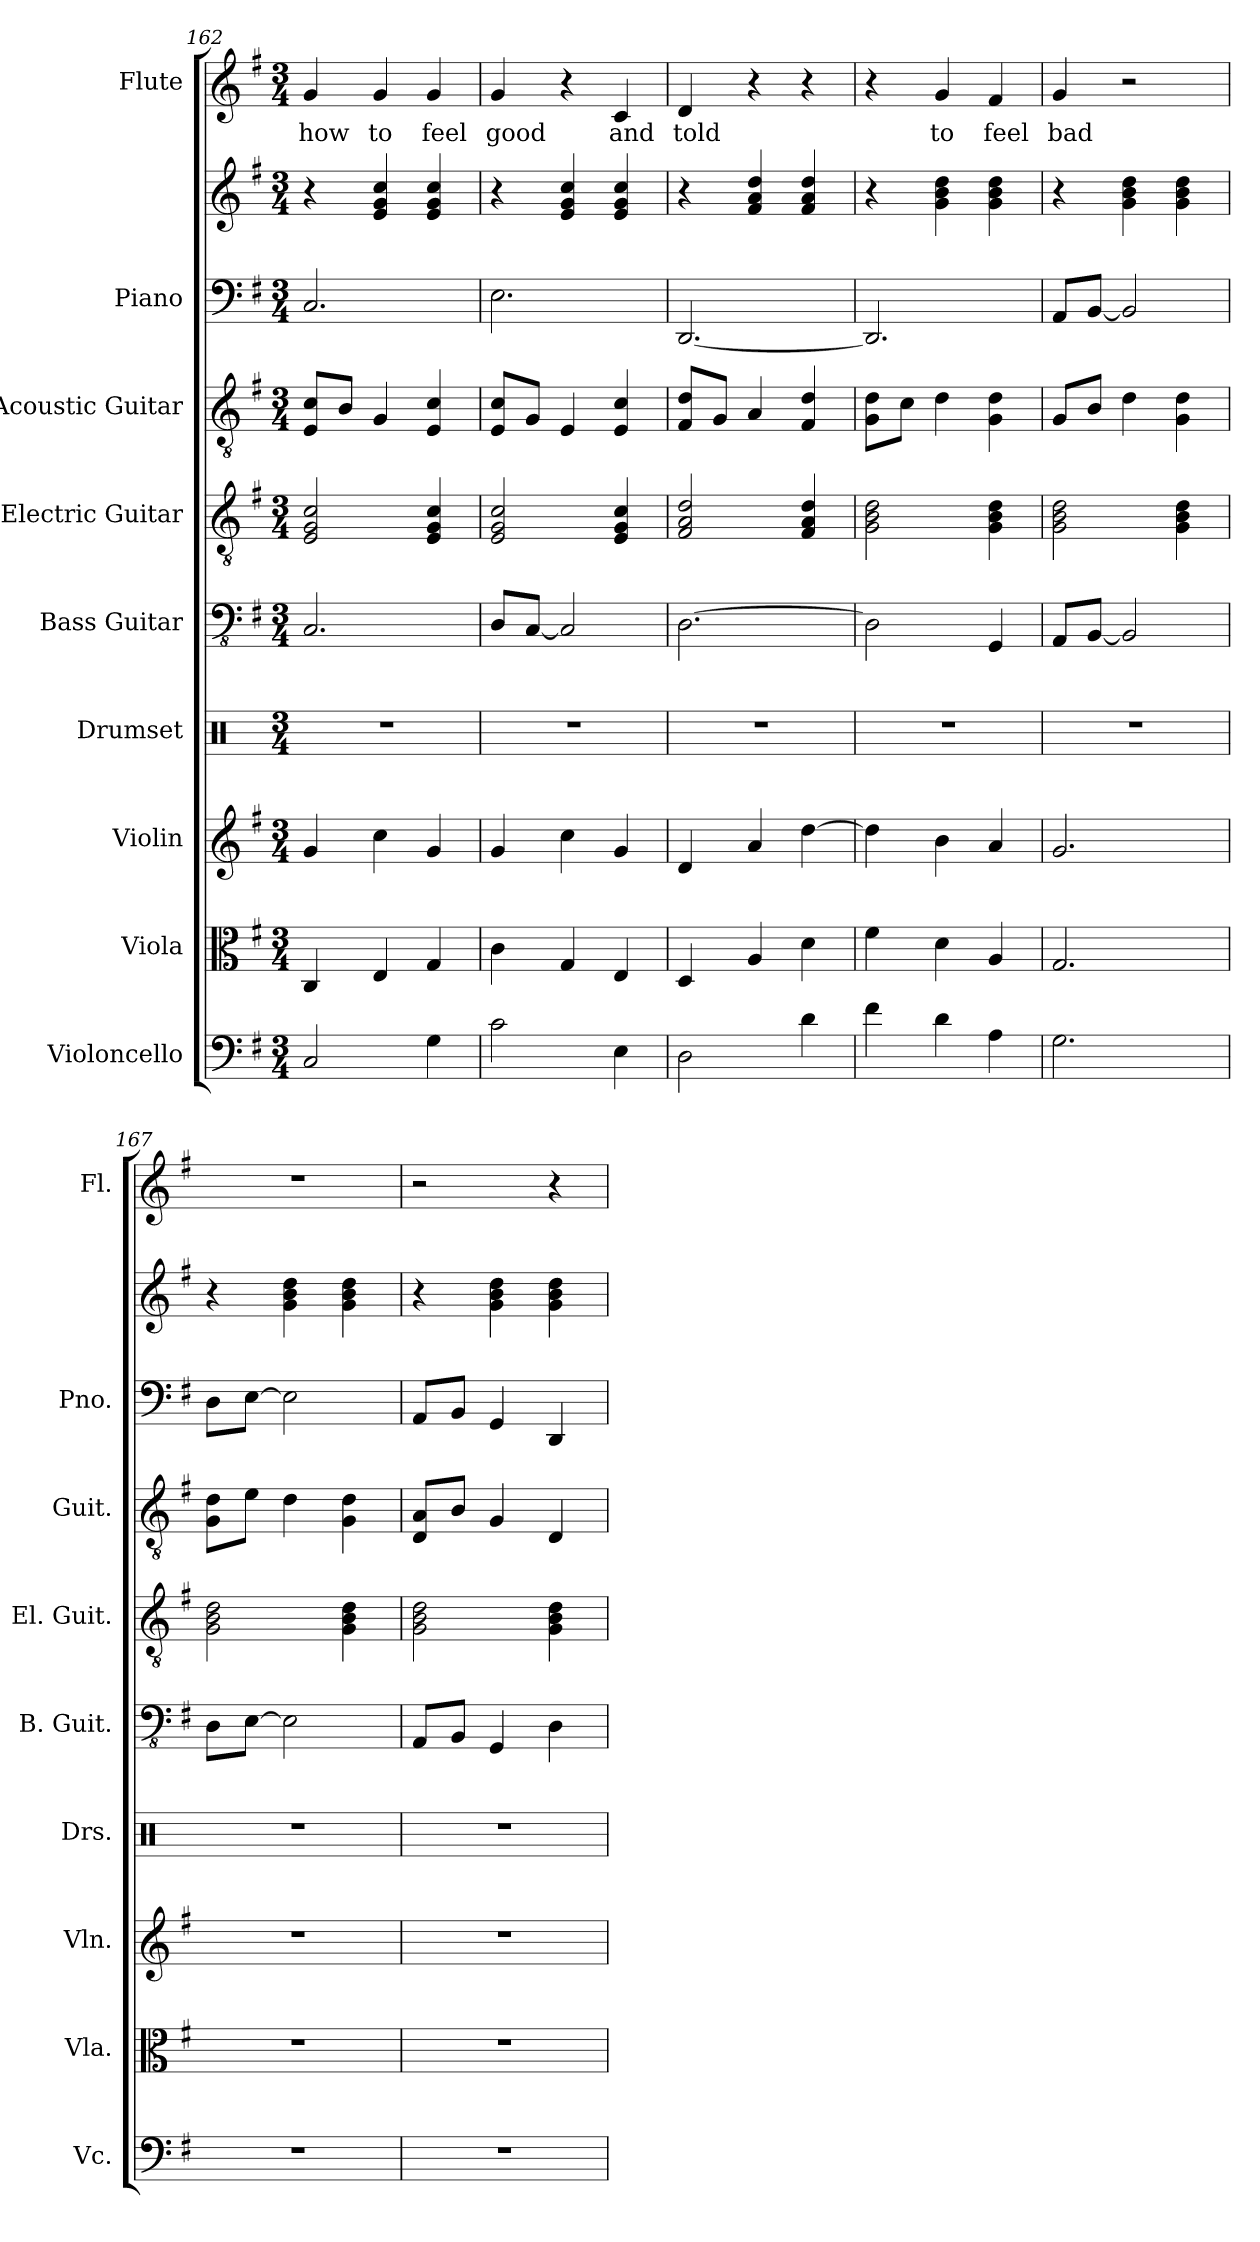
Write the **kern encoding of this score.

**kern	**kern	**kern	**kern	**kern	**kern	**kern	**kern	**kern	**kern	**text
*part9	*part8	*part7	*part6	*part5	*part4	*part3	*part2	*part2	*part1	*part1
*staff10	*staff9	*staff8	*staff7	*staff6	*staff5	*staff4	*staff3	*staff2	*staff1	*staff1
*I"Violoncello	*I"Viola	*I"Violin	*I"Drumset	*I"Bass Guitar	*I"Electric Guitar	*I"Acoustic Guitar	*I"Piano	*	*I"Flute	*
*I'Vc.	*I'Vla.	*I'Vln.	*I'Drs.	*I'B. Guit.	*I'El. Guit.	*I'Guit.	*I'Pno.	*	*I'Fl.	*
!!LO:PB:g=z
*clefF4	*clefC3	*clefG2	*clefX	*clefFv4	*clefGv2	*clefGv2	*clefF4	*clefG2	*clefG2	*
*k[f#]	*k[f#]	*k[f#]	*k[]	*k[f#]	*k[f#]	*k[f#]	*k[f#]	*k[f#]	*k[f#]	*
*M3/4	*M3/4	*M3/4	*M3/4	*M3/4	*M3/4	*M3/4	*M3/4	*M3/4	*M3/4	*
=162	=162	=162	=162	=162	=162	=162	=162	=162	=162	=162
2C/	4C/	4g/	2.r	2.CC/	2E/ 2G/ 2c/	8E/ 8c/L	2.C/	4r	4g/	how
.	.	.	.	.	.	8B/J	.	.	.	.
.	4E/	4cc\	.	.	.	4G/	.	4e/ 4g/ 4cc/	4g/	to
4G\	4G/	4g/	.	.	4E/ 4G/ 4c/	4E/ 4c/	.	4e/ 4g/ 4cc/	4g/	feel
=163	=163	=163	=163	=163	=163	=163	=163	=163	=163	=163
2c\	4c\	4g/	2.r	8DD/L	2E/ 2G/ 2c/	8E/ 8c/L	2.E\	4r	4g/	good
.	.	.	.	[8CC/J	.	8G/J	.	.	.	.
.	4G/	4cc\	.	2CC/]	.	4E/	.	4e/ 4g/ 4cc/	4r	.
4E\	4E/	4g/	.	.	4E/ 4G/ 4c/	4E/ 4c/	.	4e/ 4g/ 4cc/	4c/	and
=164	=164	=164	=164	=164	=164	=164	=164	=164	=164	=164
2D\	4D/	4d/	2.r	[2.DD\	2F#/ 2A/ 2d/	8F#/ 8d/L	[2.DD/	4r	4d/	told
.	.	.	.	.	.	8G/J	.	.	.	.
.	4A/	4a/	.	.	.	4A/	.	4f#/ 4a/ 4dd/	4r	.
4d\	4d\	[4dd\	.	.	4F#/ 4A/ 4d/	4F#/ 4d/	.	4f#/ 4a/ 4dd/	4r	.
=165	=165	=165	=165	=165	=165	=165	=165	=165	=165	=165
4f#\	4f#\	4dd\]	2.r	2DD\]	2G\ 2B\ 2d\	8G\ 8d\L	2.DD/]	4r	4r	.
.	.	.	.	.	.	8c\J	.	.	.	.
4d\	4d\	4b\	.	.	.	4d\	.	4g\ 4b\ 4dd\	4g/	to
4A\	4A/	4a/	.	4GGG/	4G\ 4B\ 4d\	4G\ 4d\	.	4g\ 4b\ 4dd\	4f#/	feel
=166	=166	=166	=166	=166	=166	=166	=166	=166	=166	=166
2.G\	2.G/	2.g/	2.r	8AAA/L	2G\ 2B\ 2d\	8G/L	8AA/L	4r	4g/	bad
.	.	.	.	[8BBB/J	.	8B/J	[8BB/J	.	.	.
.	.	.	.	2BBB/]	.	4d\	2BB/]	4g\ 4b\ 4dd\	2r	.
.	.	.	.	.	4G\ 4B\ 4d\	4G\ 4d\	.	4g\ 4b\ 4dd\	.	.
=167	=167	=167	=167	=167	=167	=167	=167	=167	=167	=167
2.r	2.r	2.r	2.r	8DD\L	2G\ 2B\ 2d\	8G\ 8d\L	8D\L	4r	2.r	.
.	.	.	.	[8EE\J	.	8e\J	[8E\J	.	.	.
.	.	.	.	2EE\]	.	4d\	2E\]	4g\ 4b\ 4dd\	.	.
.	.	.	.	.	4G\ 4B\ 4d\	4G\ 4d\	.	4g\ 4b\ 4dd\	.	.
=168	=168	=168	=168	=168	=168	=168	=168	=168	=168	=168
2.r	2.r	2.r	2.r	8AAA/L	2G\ 2B\ 2d\	8D/ 8A/L	8AA/L	4r	2r	.
.	.	.	.	8BBB/J	.	8B/J	8BB/J	.	.	.
.	.	.	.	4GGG/	.	4G/	4GG/	4g\ 4b\ 4dd\	.	.
.	.	.	.	4DD\	4G\ 4B\ 4d\	4D/	4DD/	4g\ 4b\ 4dd\	4r	.
=	=	=	=	=	=	=	=	=	=	=
*-	*-	*-	*-	*-	*-	*-	*-	*-	*-	*-
